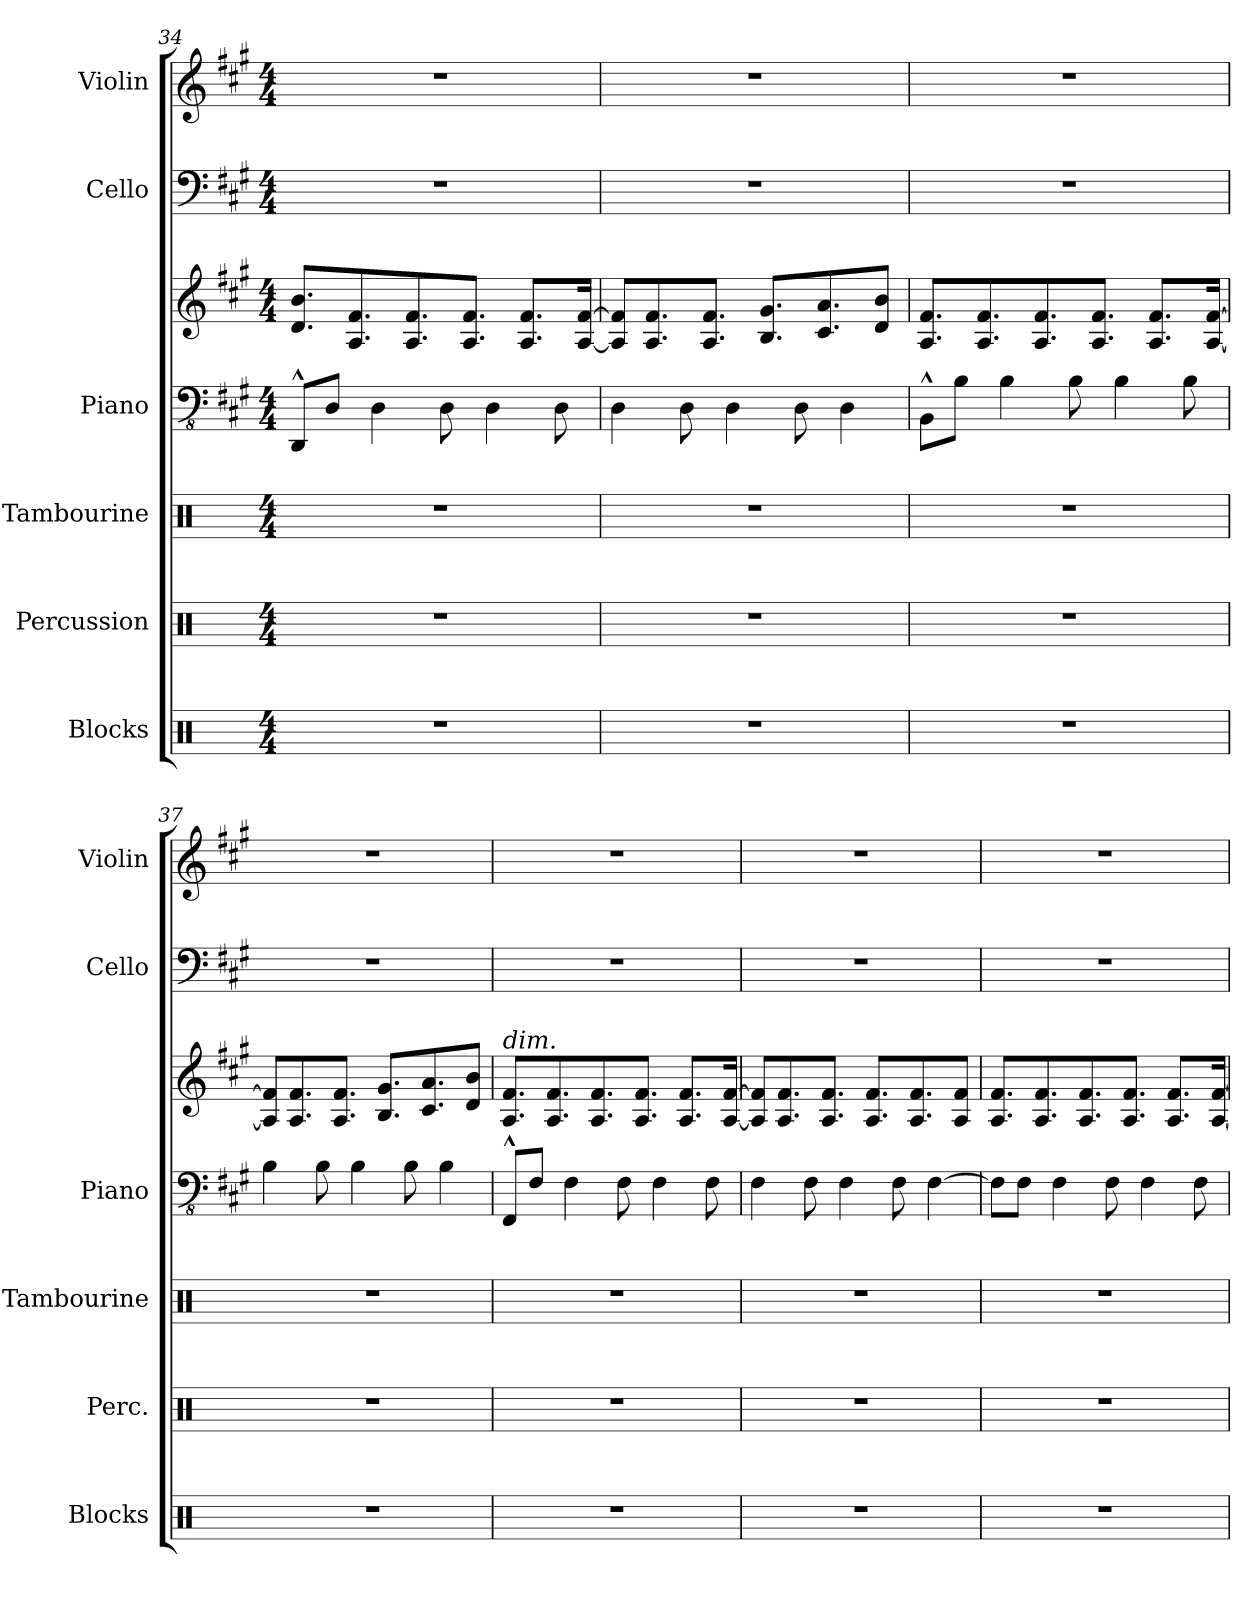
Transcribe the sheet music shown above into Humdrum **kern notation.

**kern	**kern	**kern	**kern	**kern	**kern	**kern
*part6	*part5	*part4	*part3	*part3	*part2	*part1
*staff7	*staff6	*staff5	*staff4	*staff3	*staff2	*staff1
*I"Blocks	*I"Percussion	*I"Tambourine	*I"Piano	*	*I"Cello	*I"Violin
*I'Blocks	*I'Perc.	*I'Tambourine	*I'Piano	*	*I'Cello	*I'Violin
!!LO:LB:g=z
*clefX	*clefX	*clefX	*clefFv4	*clefG2	*clefF4	*clefG2
*k[]	*k[]	*k[]	*k[f#c#g#]	*k[f#c#g#]	*k[f#c#g#]	*k[f#c#g#]
*M4/4	*M4/4	*M4/4	*M4/4	*M4/4	*M4/4	*M4/4
=34	=34	=34	=34	=34	=34	=34
1r	1r	1r	8DDD^^/L	8.d/ 8.b/L	1r	1r
.	.	.	8DD/J	.	.	.
.	.	.	.	8.A/ 8.f#/	.	.
.	.	.	4DD\	.	.	.
.	.	.	.	8.A/ 8.f#/	.	.
.	.	.	8DD\	.	.	.
.	.	.	.	8.A/ 8.f#/J	.	.
.	.	.	4DD\	.	.	.
.	.	.	.	8.A/ 8.f#/L	.	.
.	.	.	8DD\	.	.	.
.	.	.	.	[16A/ [16f#/Jk	.	.
=35	=35	=35	=35	=35	=35	=35
1r	1r	1r	4DD\	8A/] 8f#/]L	1r	1r
.	.	.	.	8.A/ 8.f#/	.	.
.	.	.	8DD\	.	.	.
.	.	.	.	8.A/ 8.f#/J	.	.
.	.	.	4DD\	.	.	.
.	.	.	.	8.B/ 8.g#/L	.	.
.	.	.	8DD\	.	.	.
.	.	.	.	8.c#/ 8.a/	.	.
.	.	.	4DD\	.	.	.
.	.	.	.	8d/ 8b/J	.	.
=36	=36	=36	=36	=36	=36	=36
1r	1r	1r	8BBB^^\L	8.A/ 8.f#/L	1r	1r
.	.	.	8BB\J	.	.	.
.	.	.	.	8.A/ 8.f#/	.	.
.	.	.	4BB\	.	.	.
.	.	.	.	8.A/ 8.f#/	.	.
.	.	.	8BB\	.	.	.
.	.	.	.	8.A/ 8.f#/J	.	.
.	.	.	4BB\	.	.	.
.	.	.	.	8.A/ 8.f#/L	.	.
.	.	.	8BB\	.	.	.
.	.	.	.	[16A/ [16f#/Jk	.	.
=37	=37	=37	=37	=37	=37	=37
1r	1r	1r	4BB\	8A/] 8f#/]L	1r	1r
.	.	.	.	8.A/ 8.f#/	.	.
.	.	.	8BB\	.	.	.
.	.	.	.	8.A/ 8.f#/J	.	.
.	.	.	4BB\	.	.	.
.	.	.	.	8.B/ 8.g#/L	.	.
.	.	.	8BB\	.	.	.
.	.	.	.	8.c#/ 8.a/	.	.
.	.	.	4BB\	.	.	.
.	.	.	.	8d/ 8b/J	.	.
!!LO:LB:g=z
=38	=38	=38	=38	=38	=38	=38
!	!	!	!	!LO:TX:a:i:t=dim.	!	!
1r	1r	1r	8FFF#^^/L	8.A/ 8.f#/L	1r	1r
.	.	.	8FF#/J	.	.	.
.	.	.	.	8.A/ 8.f#/	.	.
.	.	.	4FF#\	.	.	.
.	.	.	.	8.A/ 8.f#/	.	.
.	.	.	8FF#\	.	.	.
.	.	.	.	8.A/ 8.f#/J	.	.
.	.	.	4FF#\	.	.	.
.	.	.	.	8.A/ 8.f#/L	.	.
.	.	.	8FF#\	.	.	.
.	.	.	.	[16A/ [16f#/Jk	.	.
=39	=39	=39	=39	=39	=39	=39
1r	1r	1r	4FF#\	8A/] 8f#/]L	1r	1r
.	.	.	.	8.A/ 8.f#/	.	.
.	.	.	8FF#\	.	.	.
.	.	.	.	8.A/ 8.f#/J	.	.
.	.	.	4FF#\	.	.	.
.	.	.	.	8.A/ 8.f#/L	.	.
.	.	.	8FF#\	.	.	.
.	.	.	.	8.A/ 8.f#/	.	.
.	.	.	[4FF#\	.	.	.
.	.	.	.	8A/ 8f#/J	.	.
=40	=40	=40	=40	=40	=40	=40
1r	1r	1r	8FF#\L]	8.A/ 8.f#/L	1r	1r
.	.	.	8FF#\J	.	.	.
.	.	.	.	8.A/ 8.f#/	.	.
.	.	.	4FF#\	.	.	.
.	.	.	.	8.A/ 8.f#/	.	.
.	.	.	8FF#\	.	.	.
.	.	.	.	8.A/ 8.f#/J	.	.
.	.	.	4FF#\	.	.	.
.	.	.	.	8.A/ 8.f#/L	.	.
.	.	.	8FF#\	.	.	.
.	.	.	.	[16A/ [16f#/Jk	.	.
=	=	=	=	=	=	=
*-	*-	*-	*-	*-	*-	*-
